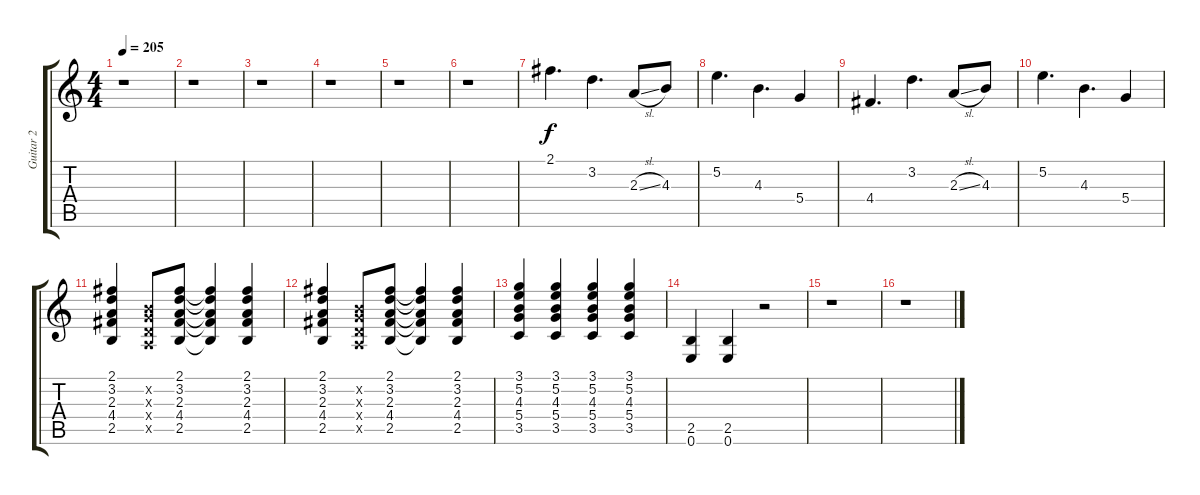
\track ("Guitar 2" "Guitar 2") {instrument distortionguitar}
\staff {score tabs}
\tuning (E4 B3 G3 D3 A2 E2) {hide}
\ts (4 4)
\tempo 205
\clef g2
\ks c
r.1{dy f} |
r.1 |
r.1 |
r.1 |
r.1 |
r.1 |
2.1.4{d} 3.2.4{d} 2.3{sl}.8 4.3.8 |
5.2.4{d} 4.3.4{d} 5.4.4 |
4.4.4{d} 3.2.4{d} 2.3{sl}.8 4.3.8 |
5.2.4{d} 4.3.4{d} 5.4.4 |
(2.1 3.2 2.3 4.4 2.5).4 (0.2{x} 0.3{x} 0.4{x} 0.5{x}).8 (2.1 3.2 2.3 4.4 2.5).8 (2.1{t} 3.2{t} 2.3{t} 4.4{t} 2.5{t}).4 (2.1 3.2 2.3 4.4 2.5).4 |
(2.1 3.2 2.3 4.4 2.5).4 (0.2{x} 0.3{x} 0.4{x} 0.5{x}).8 (2.1 3.2 2.3 4.4 2.5).8 (2.1{t} 3.2{t} 2.3{t} 4.4{t} 2.5{t}).4 (2.1 3.2 2.3 4.4 2.5).4 |
(3.1 5.2 4.3 5.4 3.5).4 (3.1 5.2 4.3 5.4 3.5).4 (3.1 5.2 4.3 5.4 3.5).4 (3.1 5.2 4.3 5.4 3.5).4 |
(2.5 0.6).4 (2.5 0.6).4 r.2 |
r.1 |
r.1
